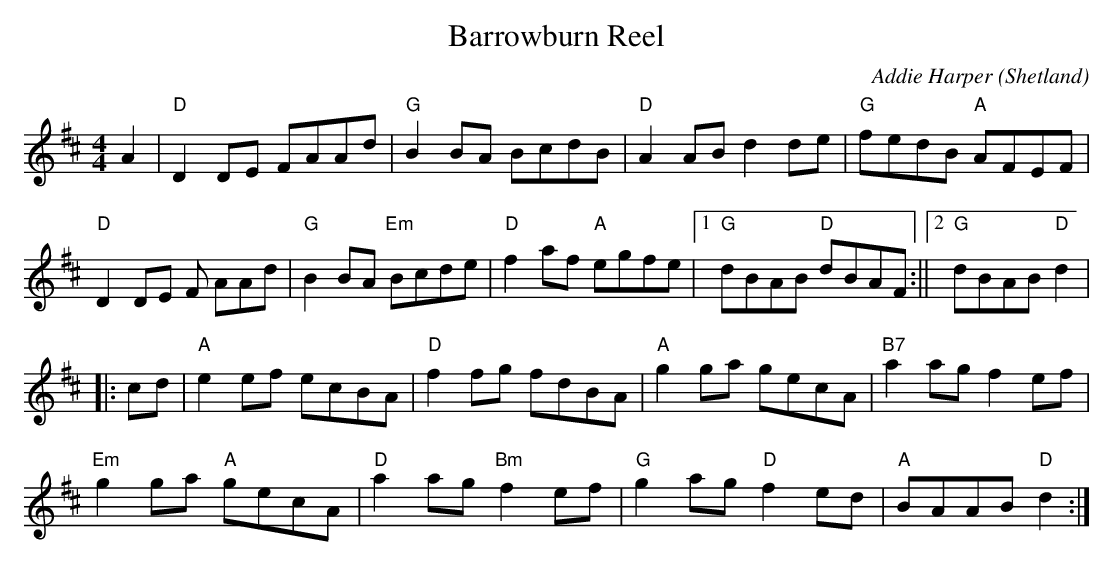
X:1
T:Barrowburn Reel
M:4/4
L:1/8
C:Addie Harper
O:Shetland
K:D
A2|"D"D2 DE FAAd|"G"B2 BA BcdB|"D"A2 AB d2 de|"G"fedB "A"AFEF|!"D"D2 DE
F
AAd|"G"B2 BA "Em"Bcde|
"D"f2af "A"egfe|1"G"dBAB "D"dBAF:||2"G"dBAB "D"d2|!|:cd|"A"e2 ef ecBA|
"D"f2  fg fdBA|"A"g2 ga gecA|"B7"a2 ag f2 ef|!
"Em"g2 ga "A"gecA|"D"a2 ag "Bm"f2 ef|"G"g2ag "D"f2ed|"A"BAAB "D"d2:|
